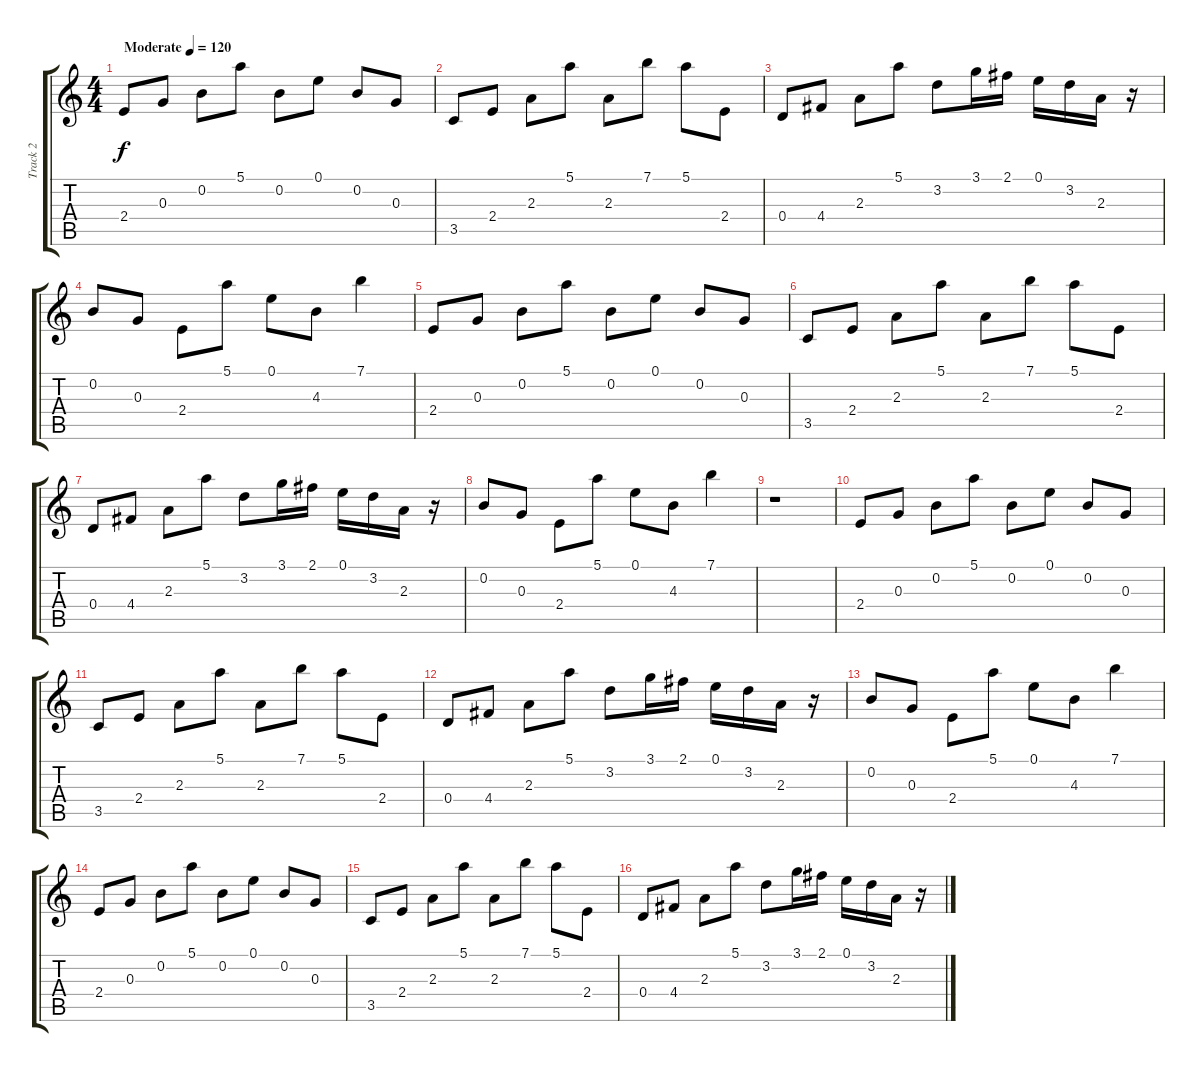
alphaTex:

\track ("Track 2" "Track 2") {instrument acousticguitarsteel}
\staff {score tabs}
\tuning (E4 B3 G3 D3 A2 E2) {hide}
\ts (4 4)
\tempo (120 "Moderate")
\clef g2
\ks c
2.4.8{dy f instrument acousticguitarsteel} 0.3.8 0.2.8 5.1.8 0.2.8 0.1.8 0.2.8 0.3.8 |
3.5.8 2.4.8 2.3.8 5.1.8 2.3.8 7.1.8 5.1.8 2.4.8 |
0.4.8 4.4.8 2.3.8 5.1.8 3.2.8 3.1.16 2.1.16 0.1.16 3.2.16 2.3.16 r.16 |
0.2.8 0.3.8 2.4.8 5.1.8 0.1.8 4.3.8 7.1.4 |
2.4.8 0.3.8 0.2.8 5.1.8 0.2.8 0.1.8 0.2.8 0.3.8 |
3.5.8 2.4.8 2.3.8 5.1.8 2.3.8 7.1.8 5.1.8 2.4.8 |
0.4.8 4.4.8 2.3.8 5.1.8 3.2.8 3.1.16 2.1.16 0.1.16 3.2.16 2.3.16 r.16 |
0.2.8 0.3.8 2.4.8 5.1.8 0.1.8 4.3.8 7.1.4 |
r.1 |
2.4.8 0.3.8 0.2.8 5.1.8 0.2.8 0.1.8 0.2.8 0.3.8 |
3.5.8 2.4.8 2.3.8 5.1.8 2.3.8 7.1.8 5.1.8 2.4.8 |
0.4.8 4.4.8 2.3.8 5.1.8 3.2.8 3.1.16 2.1.16 0.1.16 3.2.16 2.3.16 r.16 |
0.2.8 0.3.8 2.4.8 5.1.8 0.1.8 4.3.8 7.1.4 |
2.4.8 0.3.8 0.2.8 5.1.8 0.2.8 0.1.8 0.2.8 0.3.8 |
3.5.8 2.4.8 2.3.8 5.1.8 2.3.8 7.1.8 5.1.8 2.4.8 |
0.4.8 4.4.8 2.3.8 5.1.8 3.2.8 3.1.16 2.1.16 0.1.16 3.2.16 2.3.16 r.16
